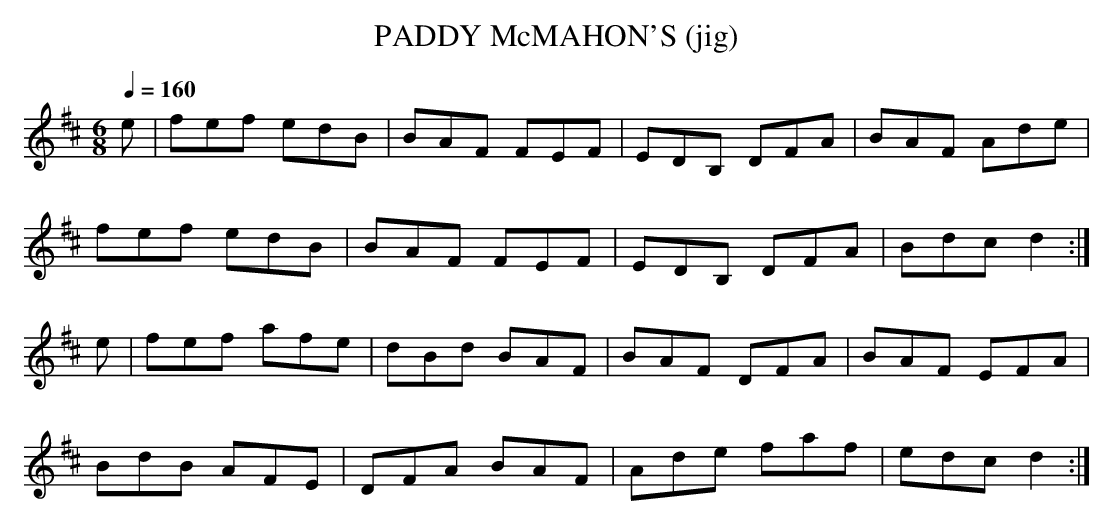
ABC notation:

X:1
T:PADDY McMAHON'S (jig)
Q:1/4=160
L:1/8
M:6/8
K:D
e|fef edB|BAF FEF|EDB, DFA|BAF Ade|
fef edB|BAF FEF|EDB, DFA|Bdc d2 :|
e|fef afe|dBd BAF|BAF DFA|BAF EFA|
BdB AFE|DFA BAF|Ade faf|edc d2 :|
